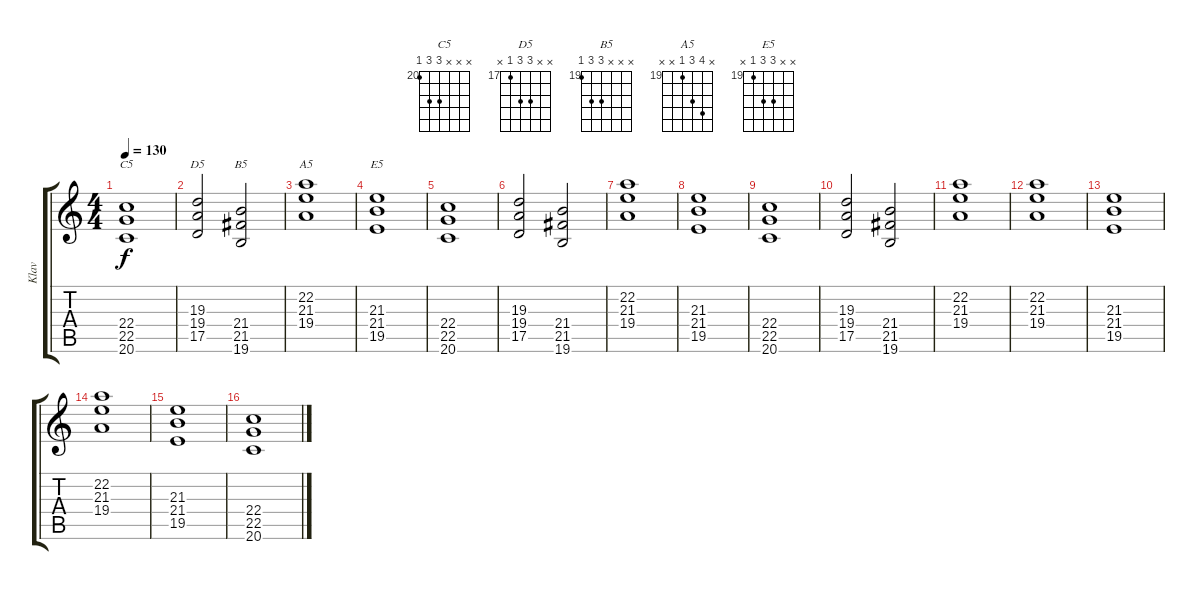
\track ("Klav" "Klav") {instrument churchorgan}
\staff {score tabs}
\tuning (E4 B3 G3 D3 A2 E2) {hide}
\chord ("C5" x x x 22 22 20) {firstfret 20}
\chord ("D5" x x 19 19 17 x) {firstfret 17}
\chord ("B5" x x x 21 21 19) {firstfret 19}
\chord ("A5" x 22 21 19 x x) {firstfret 19}
\chord ("E5" x x 21 21 19 x) {firstfret 19}
\ts (4 4)
\tempo 130
\clef g2
\ks c
(22.4 22.5 20.6).1{ch "C5" dy f} |
(19.3 19.4 17.5).2{ch "D5"} (21.4 21.5 19.6).2{ch "B5"} |
(22.2 21.3 19.4).1{ch "A5"} |
(21.3 21.4 19.5).1{ch "E5"} |
(22.4 22.5 20.6).1 |
(19.3 19.4 17.5).2 (21.4 21.5 19.6).2 |
(22.2 21.3 19.4).1 |
(21.3 21.4 19.5).1 |
(22.4 22.5 20.6).1 |
(19.3 19.4 17.5).2 (21.4 21.5 19.6).2 |
(22.2 21.3 19.4).1 |
(22.2 21.3 19.4).1 |
(21.3 21.4 19.5).1 |
(22.2 21.3 19.4).1 |
(21.3 21.4 19.5).1 |
(22.4 22.5 20.6).1
